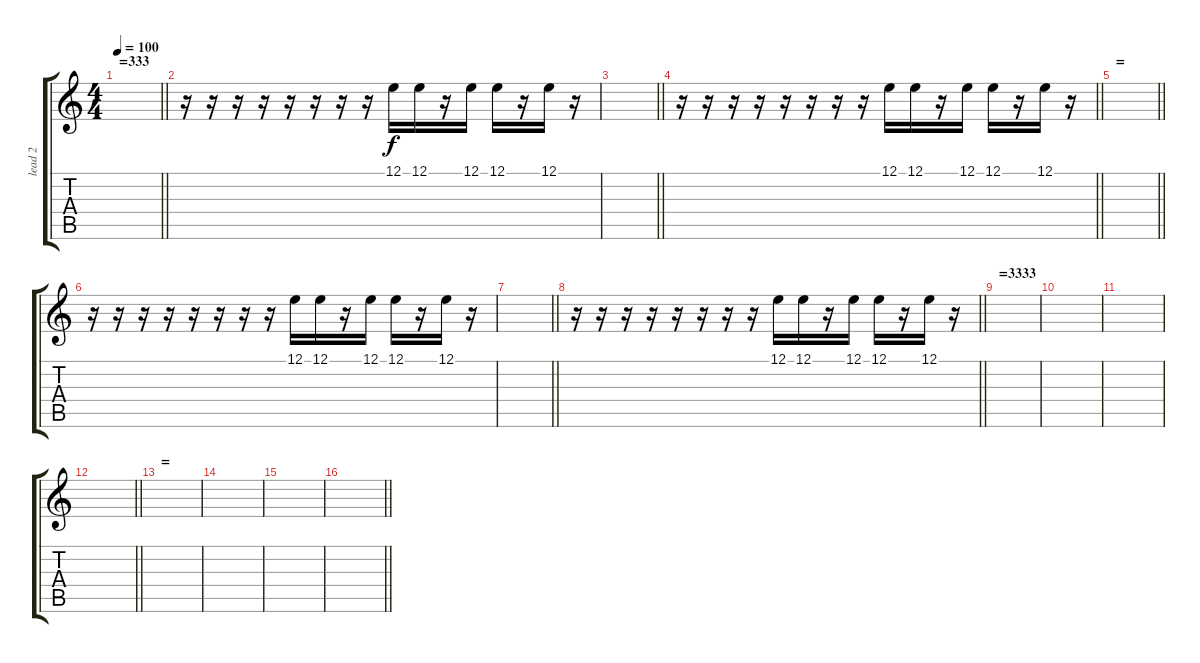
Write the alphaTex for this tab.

\track ("lead 2" "lead 2") {instrument pad3polysynth}
\staff {score tabs}
\tuning (E4 B3 G3 D3 A2 E2) {hide}
\ts (4 4)
\section ("" "=333")
\tempo 100
\clef g2
\barLineRight lightlight
\ks c
|
r.16 r.16 r.16 r.16 r.16 r.16 r.16 r.16 12.1.16 12.1.16 r.16 12.1.16 12.1.16 r.16 12.1.16 r.16 |
\barLineRight lightlight
|
\barLineRight lightlight
r.16 r.16 r.16 r.16 r.16 r.16 r.16 r.16 12.1.16 12.1.16 r.16 12.1.16 12.1.16 r.16 12.1.16 r.16 |
\section ("" "=")
\barLineRight lightlight
|
r.16 r.16 r.16 r.16 r.16 r.16 r.16 r.16 12.1.16 12.1.16 r.16 12.1.16 12.1.16 r.16 12.1.16 r.16 |
\barLineRight lightlight
|
\barLineRight lightlight
r.16 r.16 r.16 r.16 r.16 r.16 r.16 r.16 12.1.16 12.1.16 r.16 12.1.16 12.1.16 r.16 12.1.16 r.16 |
\section ("" "=3333")
|
|
|
\barLineRight lightlight
|
\section ("" "=")
|
|
|
\barLineRight lightlight
